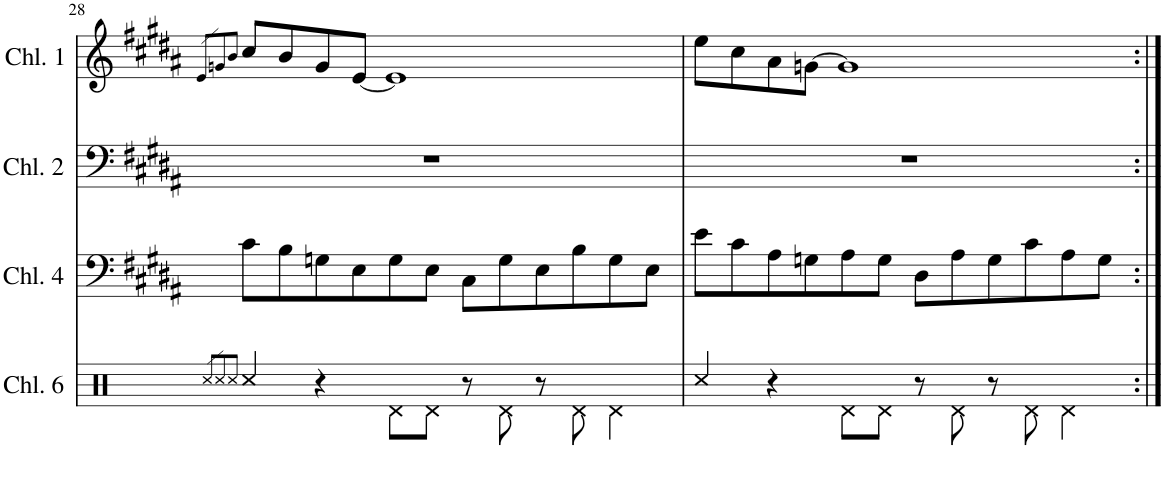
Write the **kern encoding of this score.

**kern	**kern	**kern	**kern
*part4	*part3	*part2	*part1
*staff4	*staff3	*staff2	*staff1
*I"Channel 6	*I"Channel 4	*I"Channel 0	*I"Channel 1
*I'Chl. 6	*I'Chl. 4	*I'Chl. 2	*I'Chl. 1
!!LO:PB:g=z
*clefX	*clefF4	*clefF4	*clefG2
*k[]	*k[f#c#g#d#a#]	*k[f#c#g#d#a#]	*k[f#c#g#d#a#]
*M6/4	*M6/4	*M6/4	*M6/4
=28	=28	=28	=28
8qRcc/L	.	.	8qe/L
8qRcc/	.	.	8qgn/
8qRcc/J	.	.	8qb/J
4Rcc/	8c#\L	1.r	8cc#/L
.	8B\	.	8b/
4r	8Gn\	.	8g/
.	8E\	.	[8e/J
8Rd\L	8G\	.	1e]
8Rd\J	8E\J	.	.
8r	8C#\L	.	.
8Rd\	8G\	.	.
8r	8E\	.	.
8Rd\	8B\	.	.
4Rd\	8G\	.	.
.	8E\J	.	.
=29	=29	=29	=29
4Rcc/	8e\L	1.r	8ee\L
.	8c#\	.	8cc#\
4r	8A#\	.	8a#\
.	8Gn\	.	[8gn\J
8Rd\L	8A#\	.	1g]
8Rd\J	8G\J	.	.
8r	8D#\L	.	.
8Rd\	8A#\	.	.
8r	8G\	.	.
8Rd\	8c#\	.	.
4Rd\	8A#\	.	.
.	8G\J	.	.
=:|!	=:|!	=:|!	=:|!
*-	*-	*-	*-
